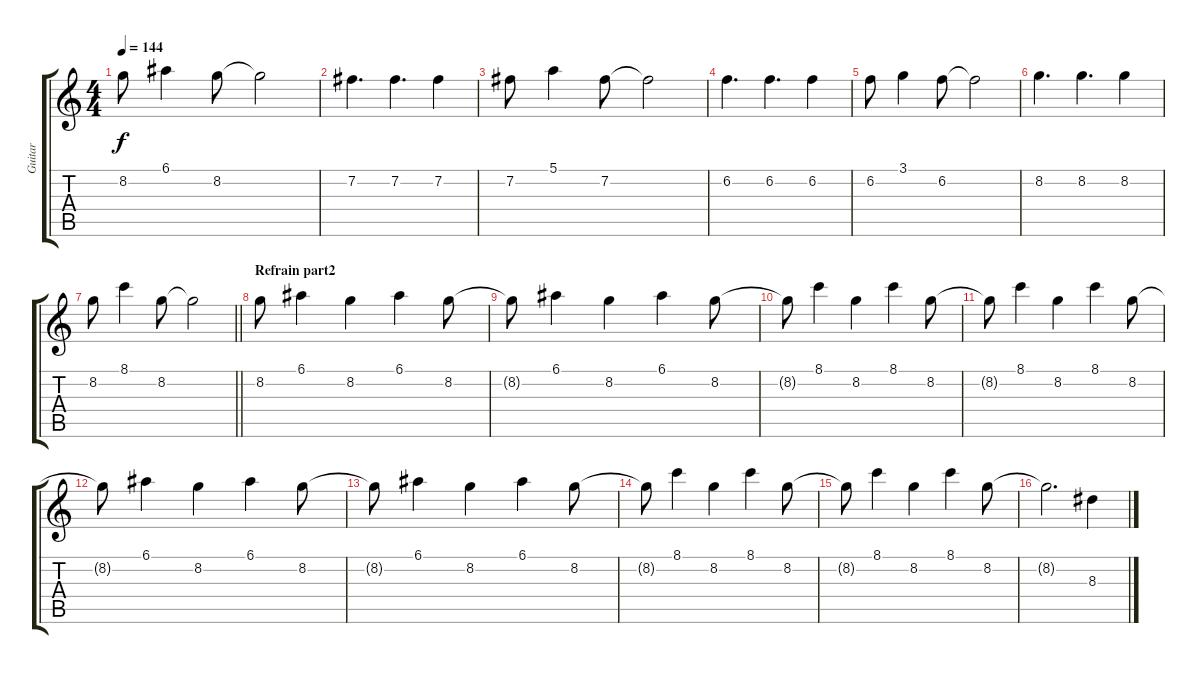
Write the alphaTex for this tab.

\track ("Guitar" "Guitar") {instrument electricguitarclean}
\staff {score tabs}
\tuning (E4 B3 G3 D3 A2 E2) {hide}
\ts (4 4)
\tempo 144
\clef g2
\ks c
8.2.8{dy f} 6.1.4 8.2.8 8.2{t}.2 |
7.2.4{d} 7.2.4{d} 7.2.4 |
7.2.8 5.1.4 7.2.8 7.2{t}.2 |
6.2.4{d} 6.2.4{d} 6.2.4 |
6.2.8 3.1.4 6.2.8 6.2{t}.2 |
8.2.4{d} 8.2.4{d} 8.2.4 |
\barLineRight lightlight
8.2.8 8.1.4 8.2.8 8.2{t}.2 |
\section ("" "Refrain part2")
8.2.8{instrument electricguitarclean} 6.1.4 8.2.4 6.1.4 8.2.8 |
8.2{t}.8 6.1.4 8.2.4 6.1.4 8.2.8 |
8.2{t}.8 8.1.4 8.2.4 8.1.4 8.2.8 |
8.2{t}.8 8.1.4 8.2.4 8.1.4 8.2.8 |
8.2{t}.8 6.1.4 8.2.4 6.1.4 8.2.8 |
8.2{t}.8 6.1.4 8.2.4 6.1.4 8.2.8 |
8.2{t}.8 8.1.4 8.2.4 8.1.4 8.2.8 |
8.2{t}.8 8.1.4 8.2.4 8.1.4 8.2.8 |
8.2{t}.2{d} 8.3.4
